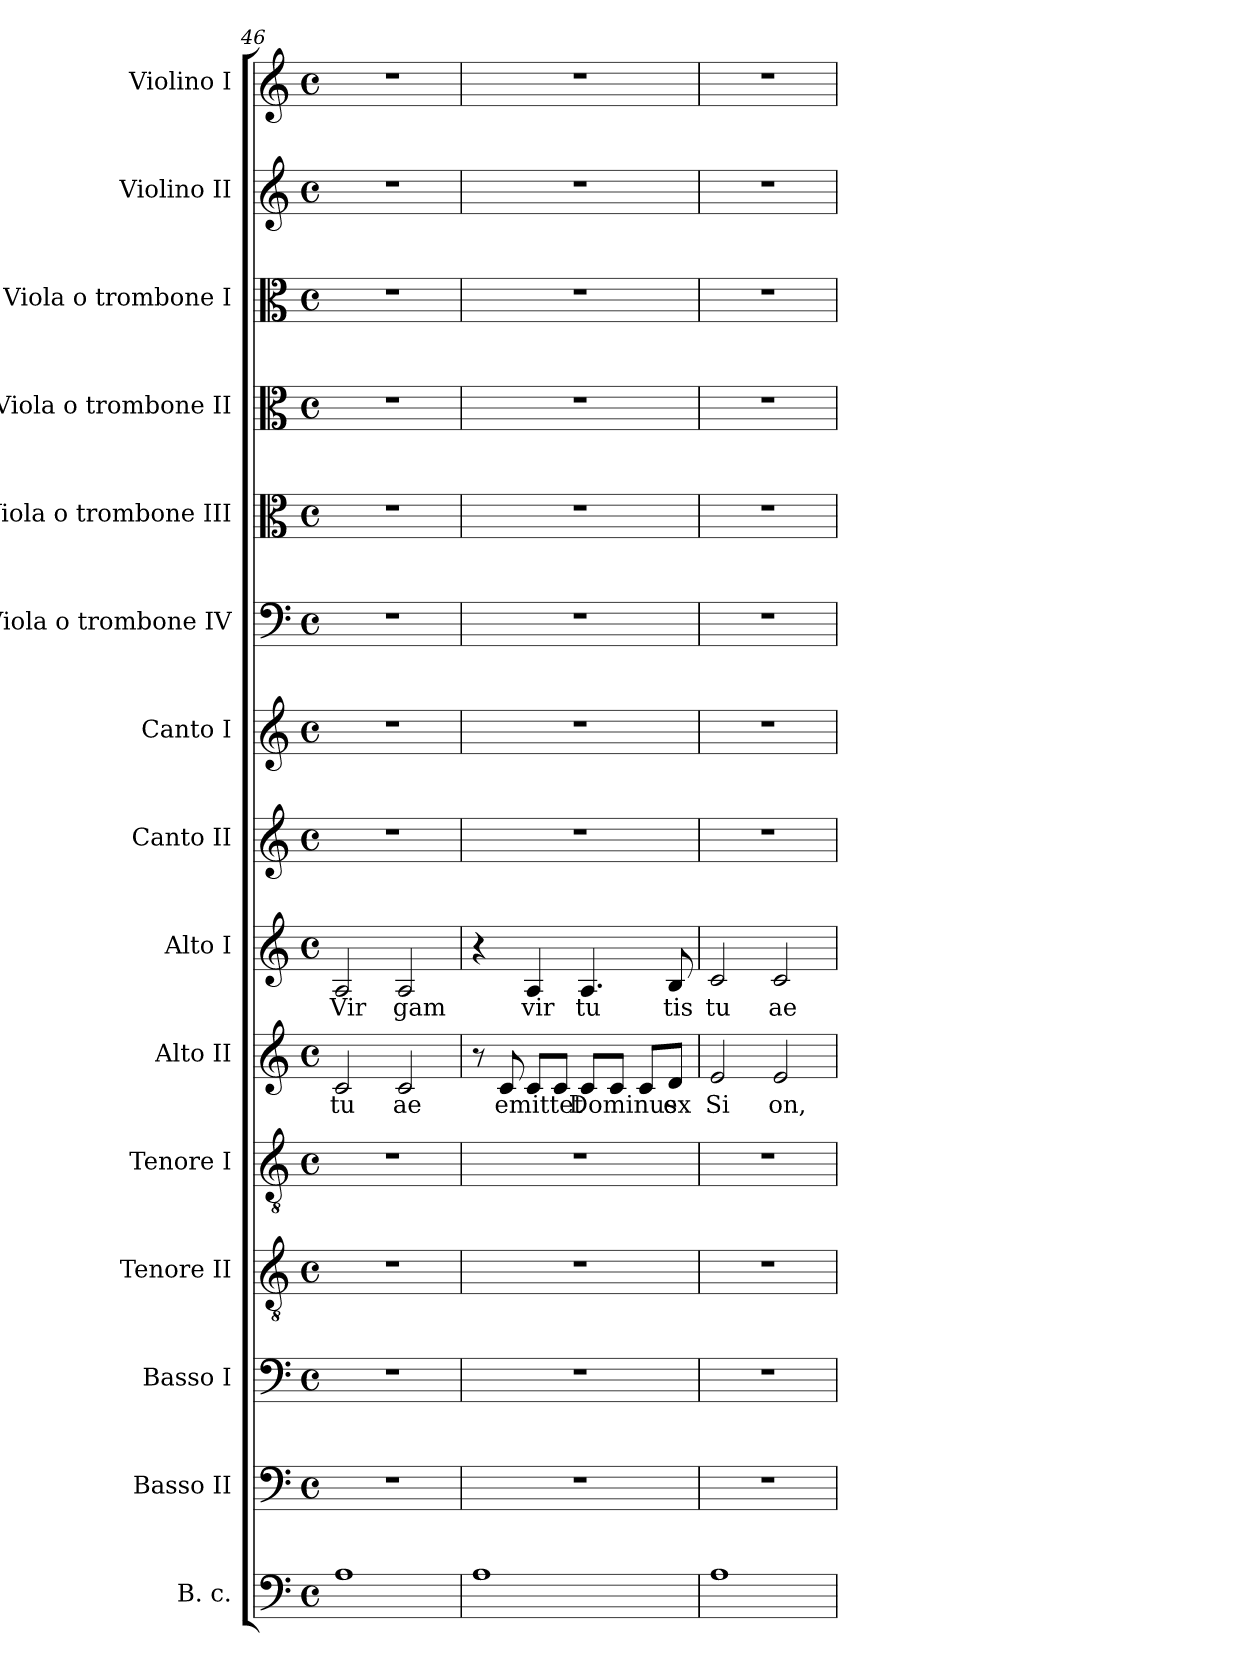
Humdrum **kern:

**kern	**kern	**kern	**kern	**kern	**kern	**text	**kern	**text	**kern	**kern	**kern	**kern	**kern	**kern	**kern	**kern
*part15	*part14	*part13	*part12	*part11	*part10	*part10	*part9	*part9	*part8	*part7	*part6	*part5	*part4	*part3	*part2	*part1
*staff15	*staff14	*staff13	*staff12	*staff11	*staff10	*staff10	*staff9	*staff9	*staff8	*staff7	*staff6	*staff5	*staff4	*staff3	*staff2	*staff1
*I"B. c.	*I"Basso II	*I"Basso I	*I"Tenore II	*I"Tenore I	*I"Alto II	*	*I"Alto I	*	*I"Canto II	*I"Canto I	*I"Viola o trombone IV	*I"Viola o trombone III	*I"Viola o trombone II	*I"Viola o trombone I	*I"Violino II	*I"Violino I
*	*	*	*	*	*	*	*	*	*	*	*I'Vla	*I'Vla	*I'Vla	*I'Vla	*I'Vln	*I'Vln
*clefF4	*clefF4	*clefF4	*clefGv2	*clefGv2	*clefG2	*	*clefG2	*	*clefG2	*clefG2	*clefF4	*clefC3	*clefC3	*clefC3	*clefG2	*clefG2
*k[]	*k[]	*k[]	*k[]	*k[]	*k[]	*	*k[]	*	*k[]	*k[]	*k[]	*k[]	*k[]	*k[]	*k[]	*k[]
*M4/4	*M4/4	*M4/4	*M4/4	*M4/4	*M4/4	*	*M4/4	*	*M4/4	*M4/4	*M4/4	*M4/4	*M4/4	*M4/4	*M4/4	*M4/4
*met(c)	*met(c)	*met(c)	*met(c)	*met(c)	*met(c)	*	*met(c)	*	*met(c)	*met(c)	*met(c)	*met(c)	*met(c)	*met(c)	*met(c)	*met(c)
=46	=46	=46	=46	=46	=46	=46	=46	=46	=46	=46	=46	=46	=46	=46	=46	=46
!	!	!	!	!	!	!LO:LY:b	!	!LO:LY:b	!	!	!	!	!	!	!	!
1A	1r	1r	1r	1r	2c/	tu	2A/	Vir	1r	1r	1r	1r	1r	1r	1r	1r
!	!	!	!	!	!	!LO:LY:b	!	!LO:LY:b	!	!	!	!	!	!	!	!
.	.	.	.	.	2c/	ae	2A/	gam	.	.	.	.	.	.	.	.
=47	=47	=47	=47	=47	=47	=47	=47	=47	=47	=47	=47	=47	=47	=47	=47	=47
1A	1r	1r	1r	1r	8r	.	4r	.	1r	1r	1r	1r	1r	1r	1r	1r
!	!	!	!	!	!	!LO:LY:b	!	!	!	!	!	!	!	!	!	!
.	.	.	.	.	8c/	emittet	.	.	.	.	.	.	.	.	.	.
!	!	!	!	!	!	!	!	!LO:LY:b	!	!	!	!	!	!	!	!
.	.	.	.	.	8c/L	.	4A/	vir	.	.	.	.	.	.	.	.
.	.	.	.	.	8c/J	.	.	.	.	.	.	.	.	.	.	.
!	!	!	!	!	!	!LO:LY:b	!	!LO:LY:b	!	!	!	!	!	!	!	!
.	.	.	.	.	8c/L	Dominus	4.A/	tu	.	.	.	.	.	.	.	.
.	.	.	.	.	8c/J	.	.	.	.	.	.	.	.	.	.	.
.	.	.	.	.	8c/L	.	.	.	.	.	.	.	.	.	.	.
!	!	!	!	!	!	!LO:LY:b	!	!LO:LY:b	!	!	!	!	!	!	!	!
.	.	.	.	.	8d/J	ex	8B/	tis	.	.	.	.	.	.	.	.
=48	=48	=48	=48	=48	=48	=48	=48	=48	=48	=48	=48	=48	=48	=48	=48	=48
!	!	!	!	!	!	!LO:LY:b	!	!LO:LY:b	!	!	!	!	!	!	!	!
1A	1r	1r	1r	1r	2e/	Si	2c/	tu	1r	1r	1r	1r	1r	1r	1r	1r
!	!	!	!	!	!	!LO:LY:b	!	!LO:LY:b	!	!	!	!	!	!	!	!
.	.	.	.	.	2e/	on,	2c/	ae	.	.	.	.	.	.	.	.
=	=	=	=	=	=	=	=	=	=	=	=	=	=	=	=	=
*-	*-	*-	*-	*-	*-	*-	*-	*-	*-	*-	*-	*-	*-	*-	*-	*-
